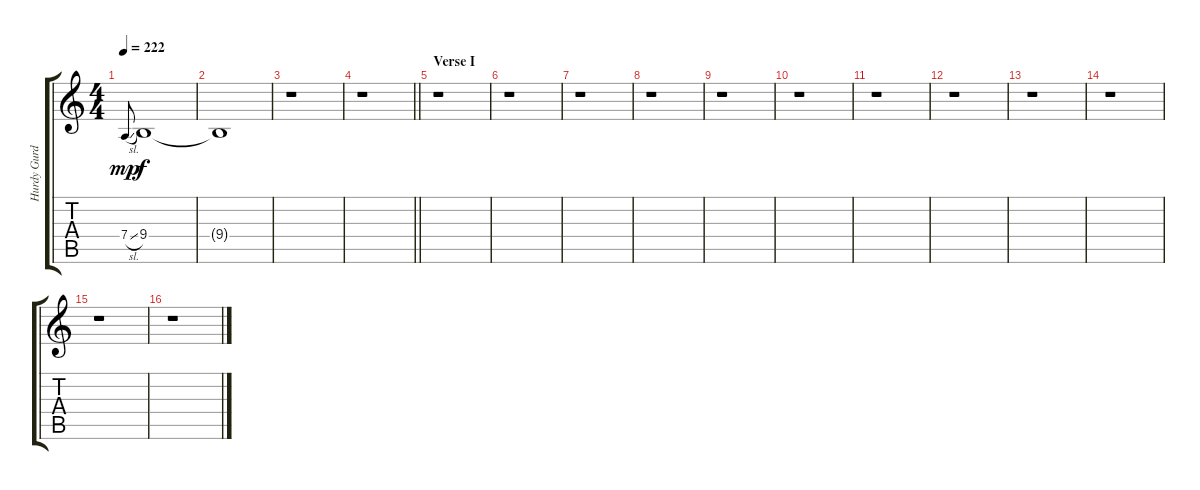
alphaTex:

\track ("Hurdy Gurdy" "Hurdy Gurd") {instrument cello}
\staff {score tabs}
\tuning (E4 B3 G3 D3 A2 E2) {hide}
\ts (4 4)
\tempo 222
\clef g2
\ks c
7.4{sl}.8{gr onbeat dy mp} 9.4.1{dy f} |
9.4{t}.1 |
r.1 |
\barLineRight lightlight
r.1 |
\section ("" "Verse I")
r.1 |
r.1 |
r.1 |
r.1 |
r.1 |
r.1 |
r.1 |
r.1 |
r.1 |
r.1 |
r.1 |
r.1
